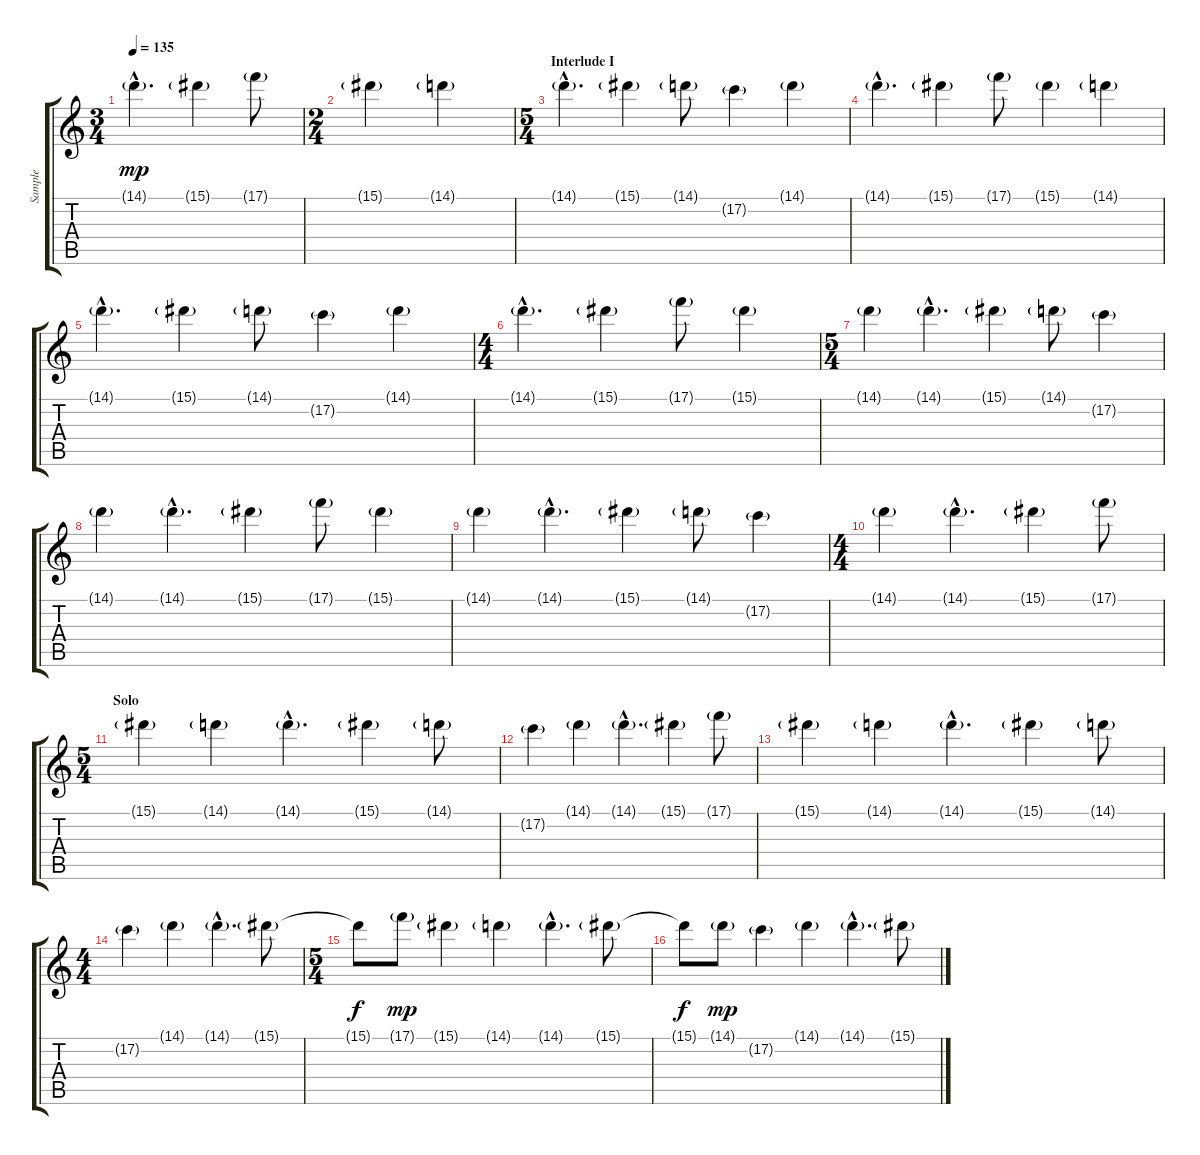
\track ("Sample" "Sample") {instrument lead2sawtooth}
\staff {score tabs}
\tuning (C5 G4 Eb4 Bb3 F3 C3) {hide}
\ts (3 4)
\tempo 135
\clef g2
\ks c
14.1{g hac}.4{d dy mp} 15.1{g}.4 17.1{g}.8 |
\ts (2 4)
15.1{g}.4 14.1{g}.4 |
\ts (5 4)
\section ("" "Interlude I")
14.1{g hac}.4{d} 15.1{g}.4 14.1{g}.8 17.2{g}.4 14.1{g}.4 |
14.1{g hac}.4{d} 15.1{g}.4 17.1{g}.8 15.1{g}.4 14.1{g}.4 |
14.1{g hac}.4{d} 15.1{g}.4 14.1{g}.8 17.2{g}.4 14.1{g}.4 |
\ts (4 4)
14.1{g hac}.4{d} 15.1{g}.4 17.1{g}.8 15.1{g}.4 |
\ts (5 4)
14.1{g}.4 14.1{g hac}.4{d} 15.1{g}.4 14.1{g}.8 17.2{g}.4 |
14.1{g}.4 14.1{g hac}.4{d} 15.1{g}.4 17.1{g}.8 15.1{g}.4 |
14.1{g}.4 14.1{g hac}.4{d} 15.1{g}.4 14.1{g}.8 17.2{g}.4 |
\ts (4 4)
14.1{g}.4 14.1{g hac}.4{d} 15.1{g}.4 17.1{g}.8 |
\ts (5 4)
\section ("" "Solo")
15.1{g}.4 14.1{g}.4 14.1{g hac}.4{d} 15.1{g}.4 14.1{g}.8 |
17.2{g}.4 14.1{g}.4 14.1{g hac}.4{d} 15.1{g}.4 17.1{g}.8 |
15.1{g}.4 14.1{g}.4 14.1{g hac}.4{d} 15.1{g}.4 14.1{g}.8 |
\ts (4 4)
17.2{g}.4 14.1{g}.4 14.1{g hac}.4{d} 15.1{g}.8 |
\ts (5 4)
15.1{t}.8{dy f} 17.1{g}.8{dy mp} 15.1{g}.4 14.1{g}.4 14.1{g hac}.4{d} 15.1{g}.8 |
15.1{t}.8{dy f} 14.1{g}.8{dy mp} 17.2{g}.4 14.1{g}.4 14.1{g hac}.4{d} 15.1{g}.8
